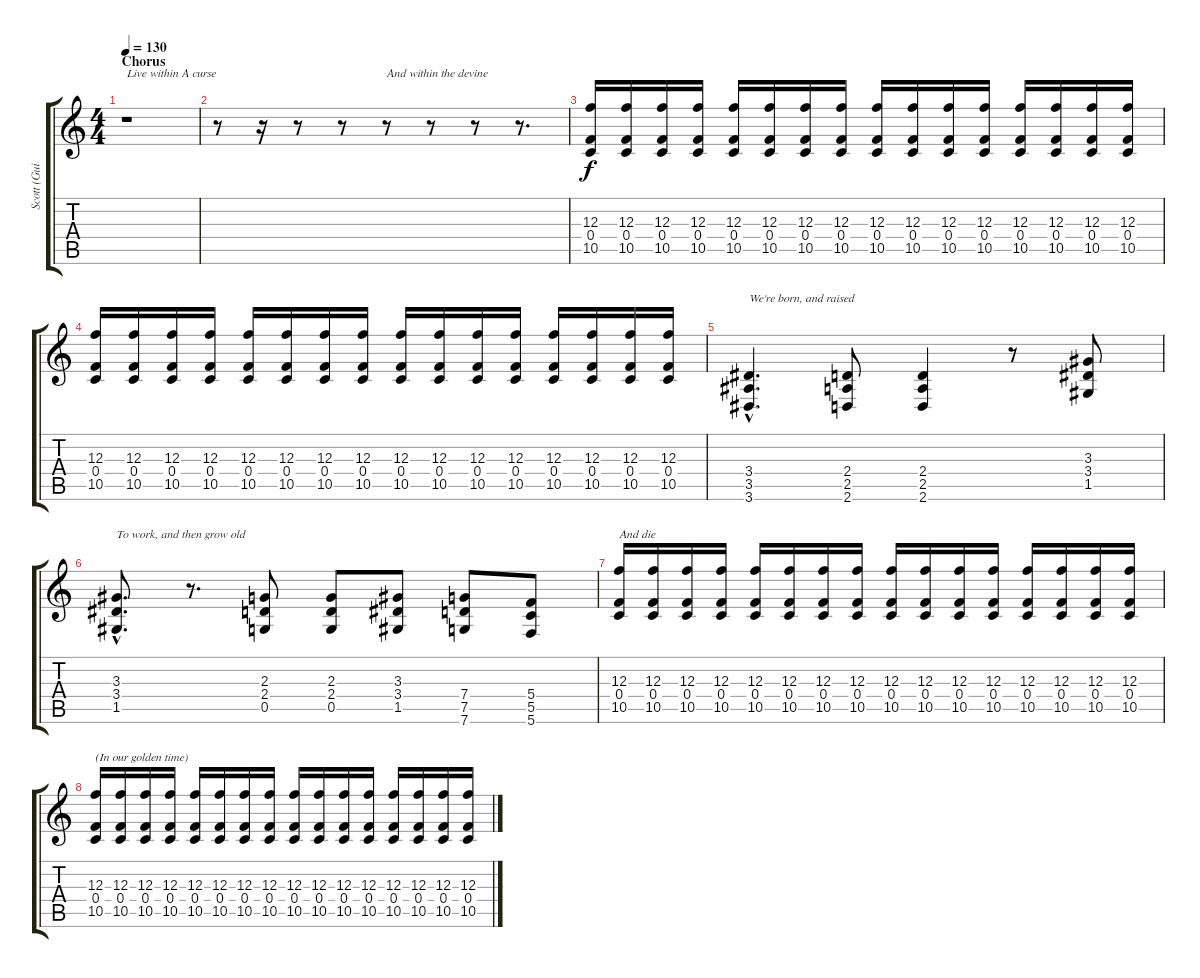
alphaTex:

\track ("Scott (Guitar 1)" "Scott (Gui") {instrument overdrivenguitar}
\staff {score tabs}
\tuning (D4 A3 F3 C3 G2 C2) {hide}
\ts (4 4)
\section ("" "Chorus")
\tempo 130
\clef g2
\ks c
r.1{txt "Live within A curse" dy f} |
r.8 r.16 r.8 r.8 r.8{txt "And within the devine"} r.8 r.8 r.8{d} |
(12.3 0.4 10.5).16 (12.3 0.4 10.5).16 (12.3 0.4 10.5).16 (12.3 0.4 10.5).16 (12.3 0.4 10.5).16 (12.3 0.4 10.5).16 (12.3 0.4 10.5).16 (12.3 0.4 10.5).16 (12.3 0.4 10.5).16 (12.3 0.4 10.5).16 (12.3 0.4 10.5).16 (12.3 0.4 10.5).16 (12.3 0.4 10.5).16 (12.3 0.4 10.5).16 (12.3 0.4 10.5).16 (12.3 0.4 10.5).16 |
(12.3 0.4 10.5).16 (12.3 0.4 10.5).16 (12.3 0.4 10.5).16 (12.3 0.4 10.5).16 (12.3 0.4 10.5).16 (12.3 0.4 10.5).16 (12.3 0.4 10.5).16 (12.3 0.4 10.5).16 (12.3 0.4 10.5).16 (12.3 0.4 10.5).16 (12.3 0.4 10.5).16 (12.3 0.4 10.5).16 (12.3 0.4 10.5).16 (12.3 0.4 10.5).16 (12.3 0.4 10.5).16 (12.3 0.4 10.5).16 |
(3.4{hac} 3.5{hac} 3.6{hac}).4{d txt "We're born, and raised"} (2.4 2.5 2.6).8 (2.4 2.5 2.6).4 r.8 (3.3 3.4 1.5).8 |
(3.3{hac} 3.4{hac} 1.5{hac}).8{d txt "To work, and then grow old"} r.8{d} (2.3 2.4 0.5).8 (2.3 2.4 0.5).8 (3.3 3.4 1.5).8 (7.4 7.5 7.6).8 (5.4 5.5 5.6).8 |
(12.3 0.4 10.5).16{txt "And die"} (12.3 0.4 10.5).16 (12.3 0.4 10.5).16 (12.3 0.4 10.5).16 (12.3 0.4 10.5).16 (12.3 0.4 10.5).16 (12.3 0.4 10.5).16 (12.3 0.4 10.5).16 (12.3 0.4 10.5).16 (12.3 0.4 10.5).16 (12.3 0.4 10.5).16 (12.3 0.4 10.5).16 (12.3 0.4 10.5).16 (12.3 0.4 10.5).16 (12.3 0.4 10.5).16 (12.3 0.4 10.5).16 |
(12.3 0.4 10.5).16{txt "(In our golden time)"} (12.3 0.4 10.5).16 (12.3 0.4 10.5).16 (12.3 0.4 10.5).16 (12.3 0.4 10.5).16 (12.3 0.4 10.5).16 (12.3 0.4 10.5).16 (12.3 0.4 10.5).16 (12.3 0.4 10.5).16 (12.3 0.4 10.5).16 (12.3 0.4 10.5).16 (12.3 0.4 10.5).16 (12.3 0.4 10.5).16 (12.3 0.4 10.5).16 (12.3 0.4 10.5).16 (12.3 0.4 10.5).16
